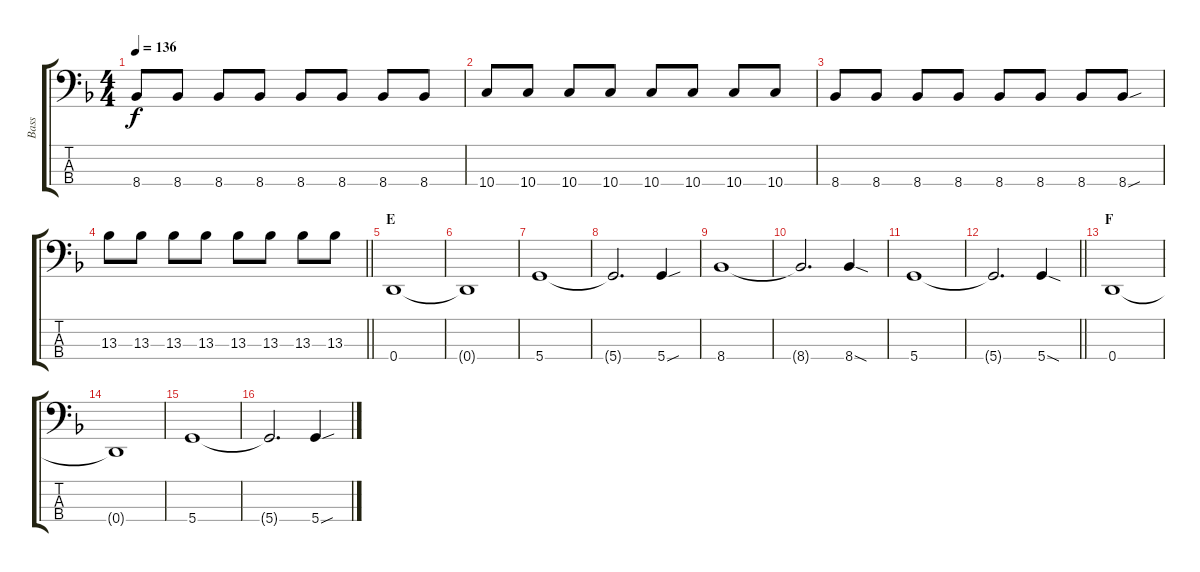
\track ("Bass" "Bass") {instrument electricbasspick}
\staff {score tabs}
\tuning (G2 D2 A1 D1) {hide}
\ts (4 4)
\tempo 136
\clef f4
\ks dminor
8.4.8{dy f} 8.4.8 8.4.8 8.4.8 8.4.8 8.4.8 8.4.8 8.4.8 |
10.4.8 10.4.8 10.4.8 10.4.8 10.4.8 10.4.8 10.4.8 10.4.8 |
8.4.8 8.4.8 8.4.8 8.4.8 8.4.8 8.4.8 8.4.8 8.4{sou}.8 |
\barLineRight lightlight
13.3.8 13.3.8 13.3.8 13.3.8 13.3.8 13.3.8 13.3.8 13.3.8 |
\section ("" "E")
0.4.1 |
0.4{t}.1 |
5.4.1 |
5.4{t}.2{d} 5.4{sou}.4 |
8.4.1 |
8.4{t}.2{d} 8.4{sod}.4 |
5.4.1 |
\barLineRight lightlight
5.4{t}.2{d} 5.4{sod}.4 |
\section ("" "F")
0.4.1 |
0.4{t}.1 |
5.4.1 |
5.4{t}.2{d} 5.4{sou}.4
